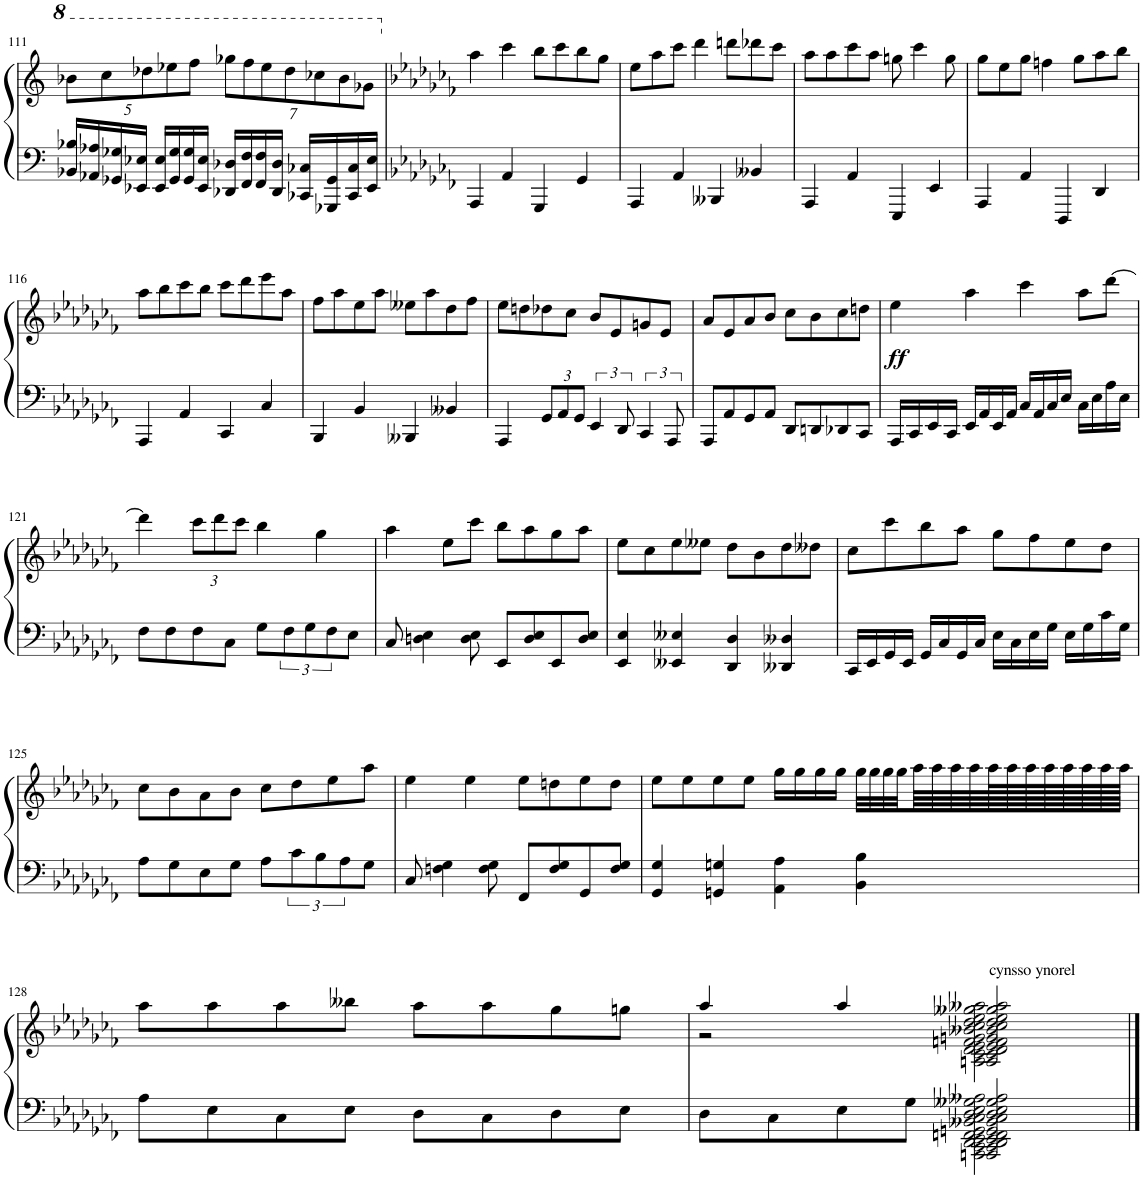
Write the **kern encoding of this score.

**kern	**kern	**dynam
*part1	*part1	*part1
*staff2	*staff1	*staff1/2
*I"Piano	*	*
*I'Pno	*	*
!!LO:PB:g=z
*clefF4	*clefG2	*
*k[]	*k[]	*
*M4/4	*M4/4	*
*	*Xbrackettup	*
=111	=111	=111
16BB-X/ 16B-X/LL	10bb-X\L	.
16AA-X/ 16A-X/	.	.
.	10ccc\	.
16GG-X/ 16G-X/	.	.
16EE-X/ 16E-X/JJ	.	.
.	10ddd-X\	.
16EE-/ 16E-/LL	.	.
.	10eee-X\	.
16GG-/ 16G-/	.	.
16GG-/ 16G-/	.	.
.	10fff\J	.
16EE-/ 16E-/JJ	.	.
16DD-X/ 16D-X/LL	14ggg-X\L	.
16FF/ 16F/	.	.
.	14fff\	.
16FF/ 16F/	.	.
.	14eee-\	.
16DD-/ 16D-/JJ	.	.
.	14ddd-\	.
16CC-X/ 16C-X/LL	.	.
.	14ccc-X\	.
16GGG-X/ 16GG-/	.	.
.	14bb-\	.
16CC-/ 16C-/	.	.
.	14gg-X\J	.
16EE-/ 16E-/JJ	.	.
=112	=112	=112
*k[b-e-a-d-g-c-f-]	*k[b-e-a-d-g-c-f-]	*
4AAA-/	4aa-\	.
4AA-/	4ccc-\	.
4GGG-/	8bb-\L	.
.	8ccc-\	.
4GG-/	8bb-\	.
.	8gg-\J	.
=113	=113	=113
4AAA-/	8ee-\L	.
.	8aa-\	.
4AA-/	8ccc-\J	.
.	4ddd-\	.
4BBB--X/	.	.
.	8dddn\L	.
4BB--X/	8ddd-X\	.
.	8ccc-\J	.
=114	=114	=114
4AAA-/	8aa-\L	.
.	8aa-\	.
4AA-/	8ccc-\	.
.	8aa-\J	.
4EEE-/	8ggn\	.
.	4ccc-\	.
4EE-/	.	.
.	8gg\	.
=115	=115	=115
4AAA-/	8gg-\L	.
.	8ee-\	.
4AA-/	8gg-\J	.
.	4ffn\	.
4DDD-/	.	.
.	8gg-\L	.
4DD-/	8aa-\	.
.	8bb-\J	.
!!LO:LB:g=z
=116	=116	=116
4AAA-/	8aa-\L	.
.	8bb-\	.
4AA-/	8ccc-\	.
.	8bb-\J	.
4CC-/	8ccc-\L	.
.	8ddd-\	.
4C-/	8eee-\	.
.	8aa-\J	.
=117	=117	=117
4BBB-/	8ff-\L	.
.	8aa-\	.
4BB-/	8ee-\	.
.	8aa-\J	.
4BBB--X/	8ee--X\L	.
.	8aa-\	.
4BB--X/	8dd-\	.
.	8ff-\J	.
=118	=118	=118
4AAA-/	8ee-\L	.
.	8ddn\	.
*Xbrackettup	*	*
12GG-/L	8dd-X\	.
12AA-/	.	.
.	8cc-\J	.
12GG-/J	.	.
*brackettup	*	*
6EE-/	8b-/L	.
.	8e-/	.
12DD-/	.	.
6CC-/	8gn/	.
.	8e-/J	.
12AAA-/	.	.
=119	=119	=119
8AAA-/L	8a-/L	.
8AA-/	8e-/	.
8GG-/	8a-/	.
8AA-/J	8b-/J	.
8DD-/L	8cc-\L	.
8DDn/	8b-\	.
8DD-X/	8cc-\	.
8CC-/J	8ddn\J	.
=120	=120	=120
!	!	!LO:DY:b
16AAA-/LL	4ee-\	ff
16CC-/	.	.
16EE-/	.	.
16CC-/JJ	.	.
16EE-/LL	4aa-\	.
16AA-/	.	.
16EE-/	.	.
16AA-/JJ	.	.
16C-/LL	4ccc-\	.
16AA-/	.	.
16C-/	.	.
16E-/JJ	.	.
16C-\LL	8aa-\L	.
16E-\	.	.
16A-\	[8ddd-\J	.
16E-\JJ	.	.
!!LO:LB:g=z
=121	=121	=121
8F-\L	4ddd-\]	.
8F-\	.	.
8F-\	12ccc-\L	.
.	12ddd-\	.
8C-\J	.	.
.	12ccc-\J	.
8G-\L	4bb-\	.
12F-\	.	.
12G-\	.	.
.	4gg-\	.
12F-\	.	.
8E-\J	.	.
=122	=122	=122
8C-/	4aa-\	.
4Dn\ 4E-\	.	.
.	8ee-\L	.
8D\ 8E-\	8ccc-\J	.
8EE-/L	8bb-\L	.
8D/ 8E-/	8aa-\	.
8EE-/	8gg-\	.
8D/ 8E-/J	8aa-\J	.
=123	=123	=123
4EE-/ 4E-/	8ee-\L	.
.	8cc-\	.
4EE--X/ 4E--X/	8ee-\	.
.	8ee--X\J	.
4DD-/ 4D-/	8dd-\L	.
.	8b-\	.
4DD--X/ 4D--X/	8dd-\	.
.	8dd--X\J	.
=124	=124	=124
16CC-/LL	8cc-\L	.
16EE-/	.	.
16GG-/	8ccc-\	.
16EE-/JJ	.	.
16GG-/LL	8bb-\	.
16C-/	.	.
16GG-/	8aa-\J	.
16C-/JJ	.	.
16E-\LL	8gg-\L	.
16C-\	.	.
16E-\	8ff-\	.
16G-\JJ	.	.
16E-\LL	8ee-\	.
16G-\	.	.
16c-\	8dd-\J	.
16G-\JJ	.	.
!!LO:LB:g=z
=125	=125	=125
8A-\L	8cc-\L	.
8G-\	8b-\	.
8E-\	8a-\	.
8G-\J	8b-\J	.
8A-\L	8cc-\L	.
12c-\	8dd-\	.
12B-\	.	.
.	8ee-\	.
12A-\	.	.
8G-\J	8aa-\J	.
=126	=126	=126
8C-/	4ee-\	.
4Fn\ 4G-\	.	.
.	4ee-\	.
8F\ 8G-\	.	.
8FF-/L	8ee-\L	.
8F/ 8G-/	8ddn\	.
8GG-/	8ee-\	.
8F/ 8G-/J	8dd\J	.
=127	=127	=127
4GG-/ 4G-/	8ee-\L	.
.	8ee-\	.
4GGn/ 4Gn/	8ee-\	.
.	8ee-\J	.
4AA-\ 4A-\	16gg-\LL	.
.	16gg-\	.
.	16gg-\	.
.	16gg-\JJ	.
4BB-\ 4B-\	32gg-\LLL	.
.	32gg-\	.
.	32gg-\	.
.	32gg-\	.
.	64aa-\L	.
.	64aa-\	.
.	64aa-\	.
.	64aa-\	.
.	128aa-\L	.
.	128aa-\	.
.	128aa-\	.
.	128aa-\	.
.	128aa-\	.
.	128aa-\	.
.	128aa-\	.
.	128aa-\JJJJJ	.
!!LO:LB:g=z
=128	=128	=128
8A-\L	8aa-\L	.
8E-\	8aa-\	.
8C-\	8aa-\	.
8E-\J	8bb--X\J	.
8D-\L	8aa-\L	.
8C-\	8aa-\	.
8D-\	8gg-\	.
8E-\J	8ggn\J	.
=129	=129	=129
*^	*^	*
8D-\L	2ryy	4aa-/	2r	.
8C-\	.	.	.	.
8E-\	.	4aa-/	.	.
8G-\J	.	.	.	.
!	!	!LO:TX:a:t=cynsso ynorel	!	!
2AAAn/ 2CC-/ 2DD-/ 2EE-/ 2FFn/ 2GGn/ 2BB--X/ 2C-/ 2D-/ 2E-/ 2G--X/ 2A--X/	2AAA\ 2CC-\ 2DD-\ 2EE-\ 2FF\ 2GG\ 2BB--\ 2C-\ 2D-\ 2E-\ 2G--\ 2A--\	2An/ 2c-/ 2d-/ 2e-/ 2fn/ 2gn/ 2b--X/ 2cc-/ 2dd-/ 2ee-/ 2gg--X/ 2aa--X/	2A\ 2c-\ 2d-\ 2e-\ 2f\ 2g\ 2b--\ 2cc-\ 2dd-\ 2ee-\ 2gg--\ 2aa--\	.
*v	*v	*	*	*
*	*v	*v	*
==	==	==
*-	*-	*-
